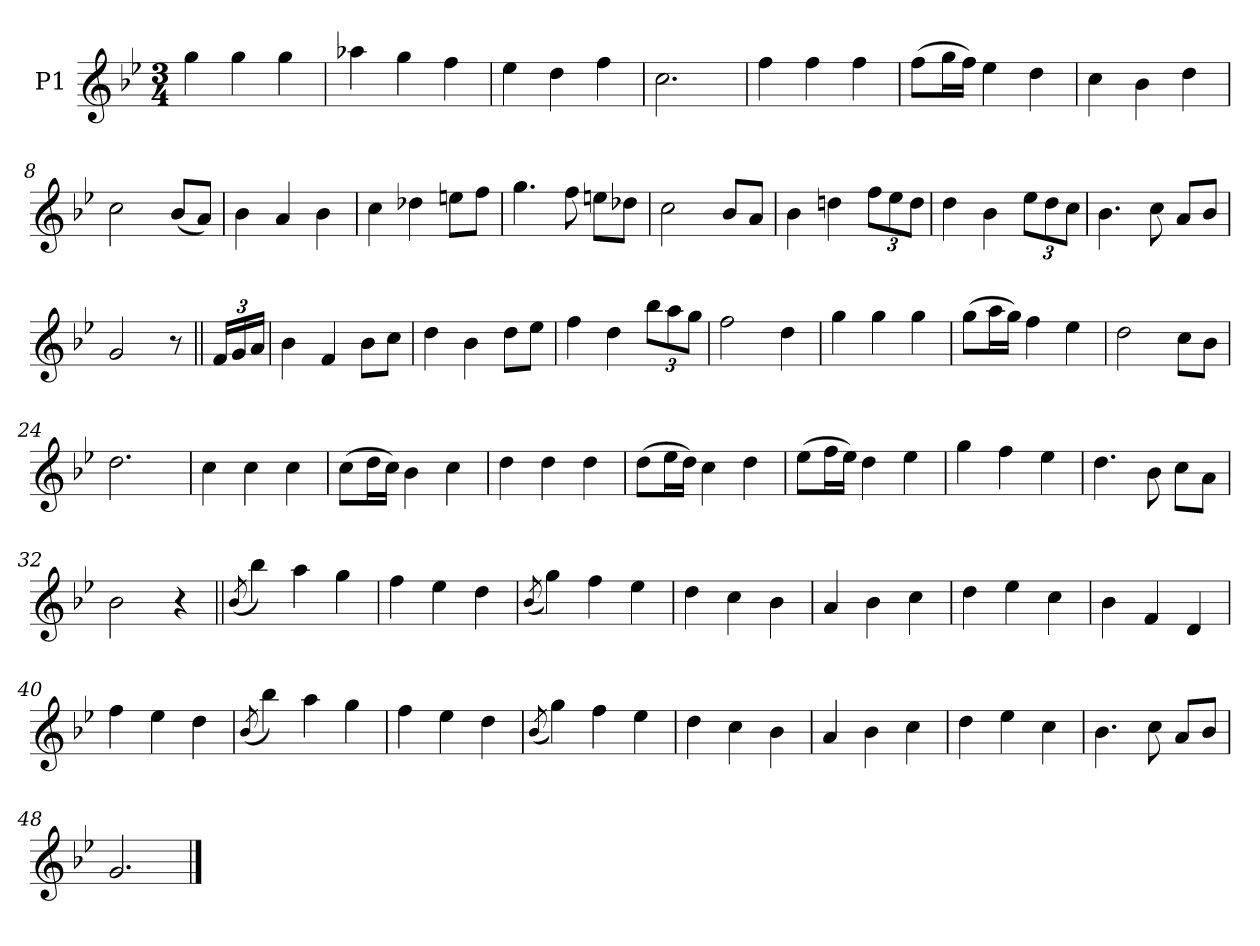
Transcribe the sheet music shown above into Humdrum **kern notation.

**kern
*part1
*staff1
*I"P1
*clefG2
*k[b-e-]
*g:
*M3/4
=1
4gg
4gg
4gg
=2
4aa-X
4gg
4ff
=3
4ee-
4dd
4ff
=4
2.cc
=5
4ff
4ff
4ff
=6
(8ffL
16ggL
16ffJJ)
4ee-
4dd
=7
4cc
4b-
4dd
=8
2cc
(8b-L
8aJ)
=9
4b-
4a
4b-
=10
4cc
4dd-X
8eenL
8ffJ
=11
4.gg
8ff
8eenL
8dd-XJ
=12
2cc
8b-L
8aJ
=13
4b-
4ddn
12ffL
12ee-
12ddJ
=14
4dd
4b-
12ee-L
12dd
12ccJ
=15
4.b-
8cc
8aL
8b-J
=
2g
8r
=16||
24fLL
24g
24aJJ
=17
4b-
4f
8b-L
8ccJ
=18
4dd
4b-
8ddL
8ee-J
=19
4ff
4dd
12bb-L
12aa
12ggJ
=20
2ff
4dd
=21
4gg
4gg
4gg
=22
(8ggL
16aaL
16ggJJ)
4ff
4ee-
=23
2dd
8ccL
8b-J
=24
2.dd
=25
4cc
4cc
4cc
=26
(8ccL
16ddL
16ccJJ)
4b-
4cc
=27
4dd
4dd
4dd
=28
(8ddL
16ee-L
16ddJJ)
4cc
4dd
=29
(8ee-L
16ffL
16ee-JJ)
4dd
4ee-
=30
4gg
4ff
4ee-
=31
4.dd
8b-
8ccL
8aJ
=32
2b-
4r
=33||
(8qb-/
4bb-)
4aa
4gg
=34
4ff
4ee-
4dd
=35
(8qb-/
4gg)
4ff
4ee-
=36
4dd
4cc
4b-
=37
4a
4b-
4cc
=38
4dd
4ee-
4cc
=39
4b-
4f
4d
=40
4ff
4ee-
4dd
=41
(8qb-/
4bb-)
4aa
4gg
=42
4ff
4ee-
4dd
=43
(8qb-/
4gg)
4ff
4ee-
=44
4dd
4cc
4b-
=45
4a
4b-
4cc
=46
4dd
4ee-
4cc
=47
4.b-
8cc
8aL
8b-J
=48
2.g
==
*-
